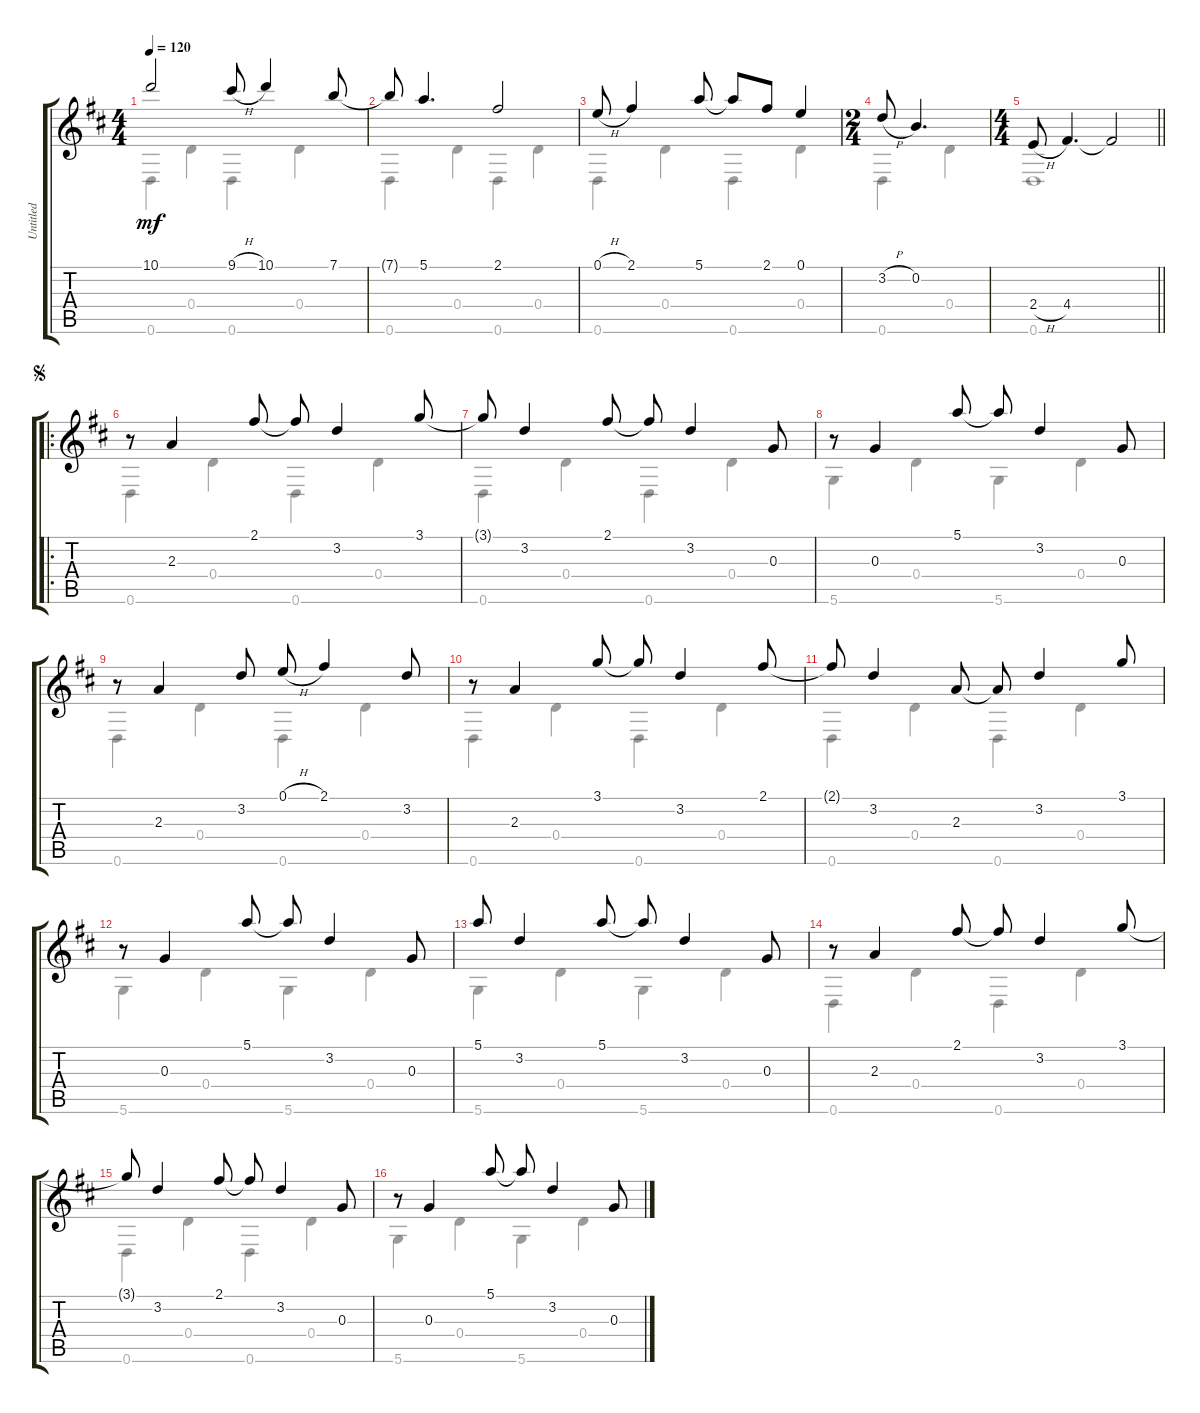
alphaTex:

\track ("Untitled" "Untitled") {instrument acousticguitarnylon}
\staff {score tabs}
\tuning (E4 B3 G3 D3 A2 D2) {hide}
\voice
\ts (4 4)
\tempo 120
\clef g2
\ks d
10.1.2{dy mf instrument acousticguitarnylon} 9.1{h}.8 10.1.4 7.1.8 |
7.1{t}.8 5.1.4{d} 2.1.2 |
0.1{h}.8 2.1.4 5.1.8 5.1{t}.8 2.1.8 0.1.4 |
\ts (2 4)
3.2{h}.8 0.2.4{d} |
\ts (4 4)
\barLineRight lightlight
2.4{h}.8 4.4.4{d} 4.4{t}.2 |
\ro
\jump segno
r.8 2.3.4 2.1.8 2.1{t}.8 3.2.4 3.1.8 |
3.1{t}.8 3.2.4 2.1.8 2.1{t}.8 3.2.4 0.3.8 |
r.8 0.3.4 5.1.8 5.1{t}.8 3.2.4 0.3.8 |
r.8 2.3.4 3.2.8 0.1{h}.8 2.1.4 3.2.8 |
r.8 2.3.4 3.1.8 3.1{t}.8 3.2.4 2.1.8 |
2.1{t}.8 3.2.4 2.3.8 2.3{t}.8 3.2.4 3.1.8 |
r.8 0.3.4 5.1.8 5.1{t}.8 3.2.4 0.3.8 |
5.1.8 3.2.4 5.1.8 5.1{t}.8 3.2.4 0.3.8 |
r.8 2.3.4 2.1.8 2.1{t}.8 3.2.4 3.1.8 |
3.1{t}.8 3.2.4 2.1.8 2.1{t}.8 3.2.4 0.3.8 |
r.8 0.3.4 5.1.8 5.1{t}.8 3.2.4 0.3.8
\voice
\clef g2
\ottava regular
\simile none
\ks d
0.6.4{dy mf} 0.4.4 0.6.4 0.4.4 |
0.6.4 0.4.4 0.6.4 0.4.4 |
0.6.4 0.4.4 0.6.4 0.4.4 |
0.6.4 0.4.4 |
\barLineRight lightlight
0.6.1 |
0.6.4 0.4.4 0.6.4 0.4.4 |
0.6.4 0.4.4 0.6.4 0.4.4 |
5.6.4 0.4.4 5.6.4 0.4.4 |
0.6.4 0.4.4 0.6.4 0.4.4 |
0.6.4 0.4.4 0.6.4 0.4.4 |
0.6.4 0.4.4 0.6.4 0.4.4 |
5.6.4 0.4.4 5.6.4 0.4.4 |
5.6.4 0.4.4 5.6.4 0.4.4 |
0.6.4 0.4.4 0.6.4 0.4.4 |
0.6.4 0.4.4 0.6.4 0.4.4 |
5.6.4 0.4.4 5.6.4 0.4.4
